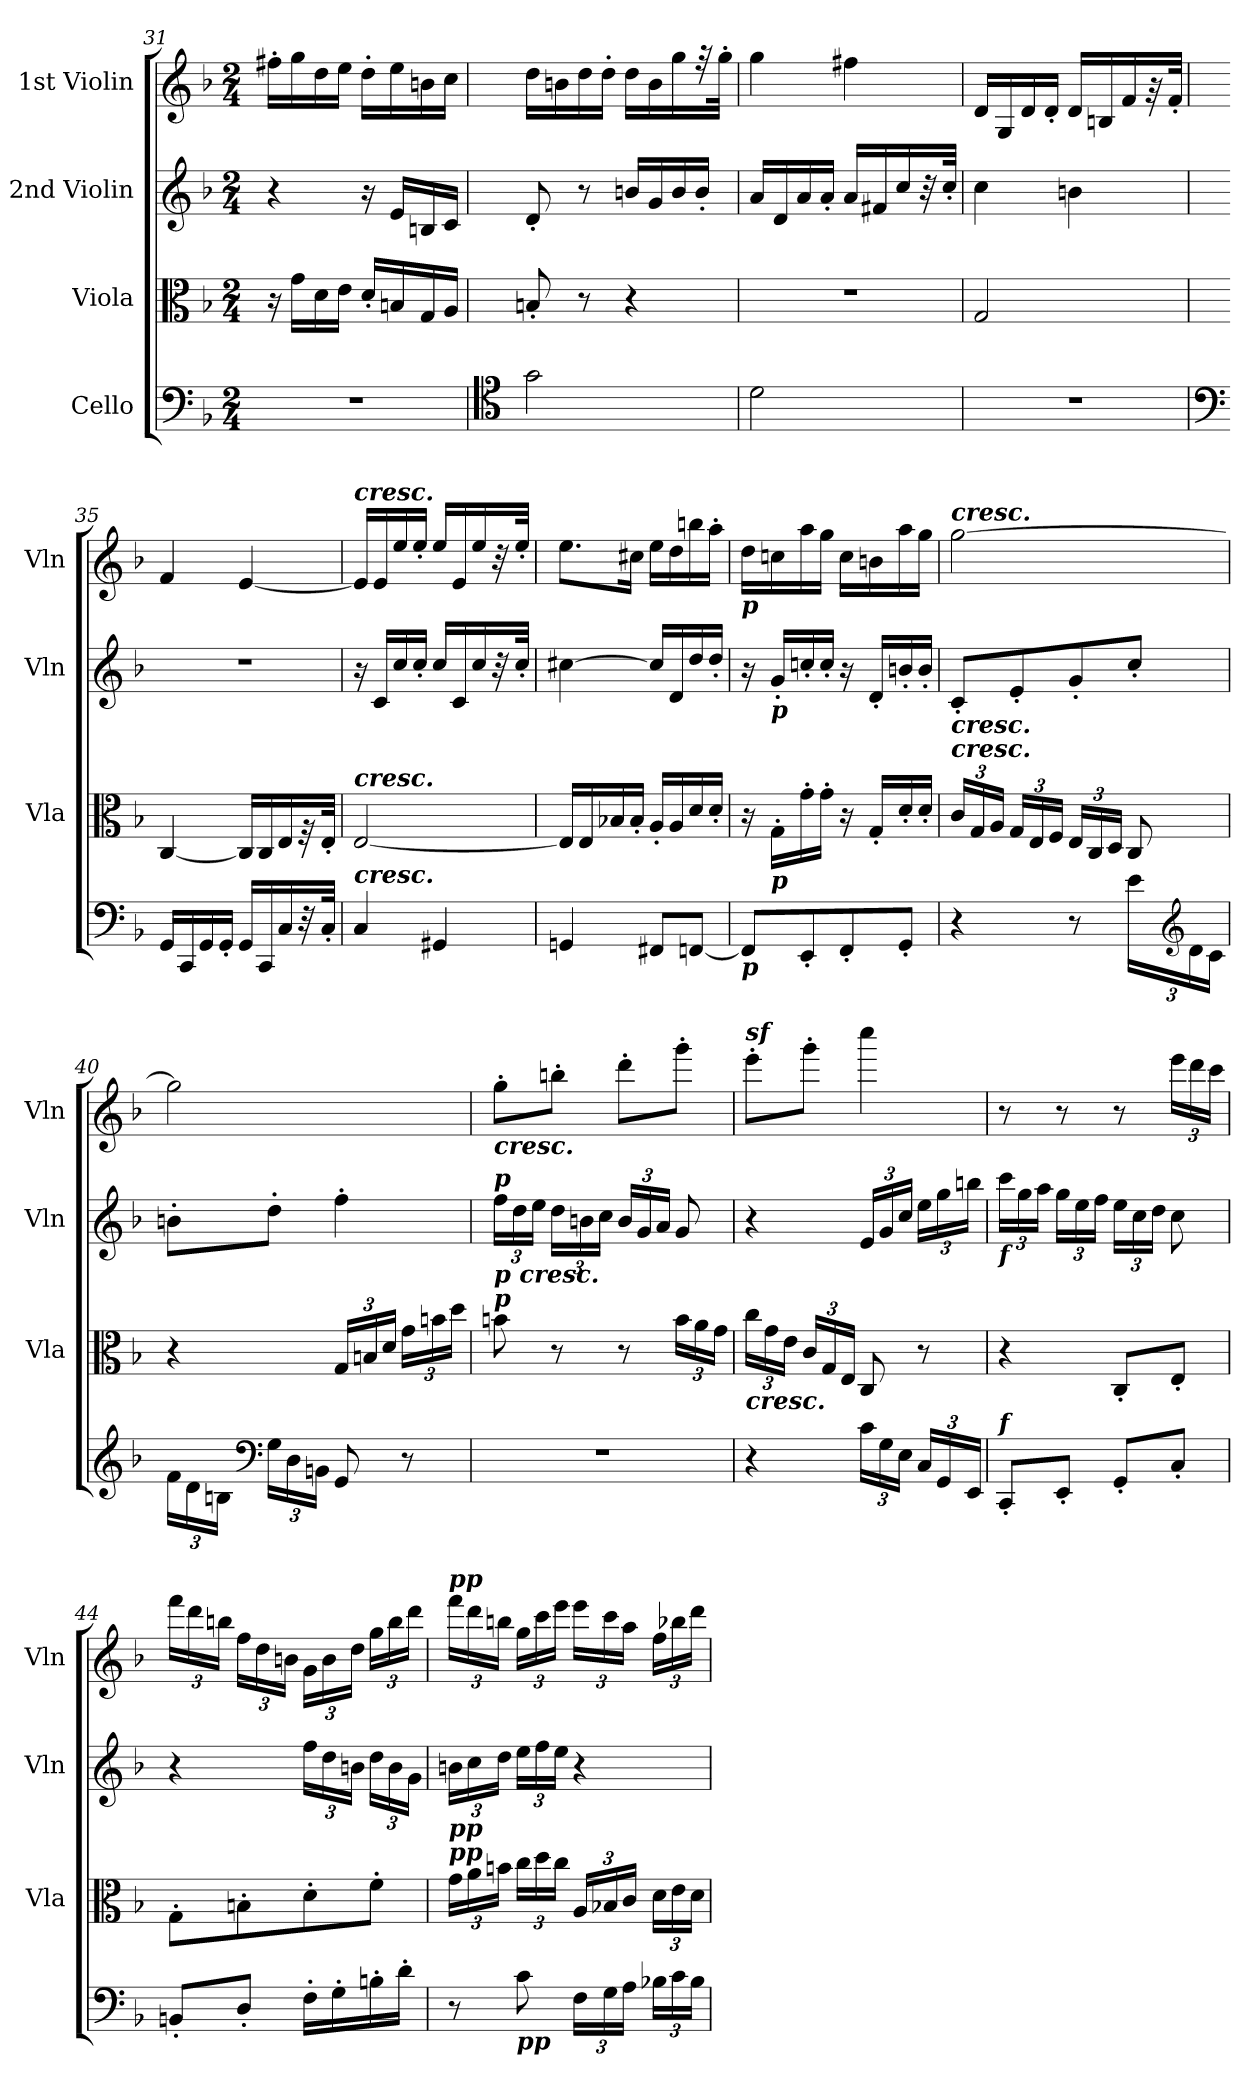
**kern	**kern	**kern	**kern
*part4	*part3	*part2	*part1
*staff4	*staff3	*staff2	*staff1
*I"Cello	*I"Viola	*I"2nd Violin	*I"1st Violin
*	*I'Vla	*I'Vln	*I'Vln
*clefF4	*clefC3	*clefG2	*clefG2
*k[b-]	*k[b-]	*k[b-]	*k[b-]
*F:	*F:	*F:	*F:
*M2/4	*M2/4	*M2/4	*M2/4
=31	=31	=31	=31
2r	16r	4r	16ff#X'\LL
.	16g\LL	.	16gg\
.	16d\	.	16dd\
.	16e\JJ	.	16ee\JJ
.	16d'/LL	16r	16dd'\LL
.	16Bn/	16e/LL	16ee\
.	16G/	16Bn/	16bn\
.	16A/JJ	16c/JJ	16cc\JJ
=32	=32	=32	=32
*clefC4	*	*	*
2g\	8Bn'/	8d'/	16dd\LL
.	.	.	16bn\
.	8r	8r	16dd\
.	.	.	16dd'\JJ
.	4r	16bn/LL	16dd\LL
.	.	16g/	16b\
.	.	16b/	16gg\
.	.	16b'/JJ	32r
.	.	.	32gg'\JJk
=33	=33	=33	=33
2d\	2r	16a/LL	4gg\
.	.	16d/	.
.	.	16a/	.
.	.	16a'/JJ	.
.	.	16a/LL	4ff#X\
.	.	16f#X/	.
.	.	16cc/	.
.	.	32r	.
.	.	32cc'/JJk	.
=34	=34	=34	=34
2r	2G/	4cc\	16d/LL
.	.	.	16G/
.	.	.	16d/
.	.	.	16d'/JJ
.	.	4bn\	16d/LL
.	.	.	16Bn/
.	.	.	16f/
.	.	.	32r
.	.	.	32f'/JJk
=35	=35	=35	=35
*clefF4	*	*	*
16GG/LL	[4C/	2r	4f/
16CC/	.	.	.
16GG/	.	.	.
16GG'/JJ	.	.	.
16GG/LL	16C/LL]	.	[4e/
16CC/	16C/	.	.
16C/	16E/	.	.
32r	32r	.	.
32C'/JJk	32E'/JJk	.	.
=36	=36	=36	=36
!	!	!	!LO:TX:a:Bi:t=cresc.
!	!LO:TX:a:Bi:t=cresc.	!	!
!LO:TX:a:Bi:t=cresc.	!	!	!
4C/	[2E/	16r	16e/LL]
.	.	16c/LL	16e/
.	.	16cc/	16ee/
.	.	16cc'/JJ	16ee'/JJ
4GG#X/	.	16cc/LL	16ee/LL
.	.	16c/	16e/
.	.	16cc/	16ee/
.	.	32r	32r
.	.	32cc'/JJk	32ee'/JJk
=37	=37	=37	=37
4GGn/	16E/LL]	[4cc#X\	8.ee\L
.	16E/	.	.
.	16B-X/	.	.
.	16B-'/JJ	.	16cc#X\Jk
8FF#X/L	16A'/LL	16cc#/LL]	16ee\LL
.	16A/	16d/	16dd\
[8FFn/J	16d/	16dd/	16bbn\
.	16d'/JJ	16dd'/JJ	16aa'\JJ
=38	=38	=38	=38
!	!	!	!LO:TX:b:Bi:t=p
!LO:TX:b:Bi:t=p	!	!	!
8FF/L]	16r	16r	16dd\LL
!	!	!LO:TX:b:Bi:t=p	!
!	!LO:TX:b:Bi:t=p	!	!
.	16G'\LL	16g'/LL	16ccn\
8EE'/	16g'\	16ccn'/	16aa\
.	16g'\JJ	16cc'/JJ	16gg\JJ
8FF'/	16r	16r	16cc\LL
.	16G'/LL	16d'/LL	16bn\
8GG'/J	16d'/	16bn'/	16aa\
.	16d'/JJ	16b'/JJ	16gg\JJ
=39	=39	=39	=39
*	*Xbrackettup	*	*
!	!	!	!LO:TX:a:Bi:t=cresc.
!	!LO:TX:a:Bi:t=cresc.	!	!
!	!LO:TX:a:Bi:t=cresc.	!	!
4r	24c/LL	8c'/L	[2gg\
.	24G/	.	.
.	24A/JJ	.	.
.	24G/LL	8e'/	.
.	24E/	.	.
.	24F/JJ	.	.
8r	24E/LL	8g'/	.
.	24C/	.	.
.	24D/JJ	.	.
*Xbrackettup	*	*	*
24e\LL	8C/	8cc'/J	.
*clefG2	*	*	*
24d\	.	.	.
24c\JJ	.	.	.
=40	=40	=40	=40
24f\LL	4r	8bn'\L	2gg\]
24d\	.	.	.
24Bn\JJ	.	.	.
*clefF4	*	*	*
24G\LL	.	8dd'\J	.
24D\	.	.	.
24BBn\JJ	.	.	.
8GG/	24G/LL	4ff'\	.
.	24Bn/	.	.
.	24d/JJ	.	.
8r	24g\LL	.	.
.	24bn\	.	.
.	24dd\JJ	.	.
=41	=41	=41	=41
*	*	*Xbrackettup	*
!	!	!	!LO:TX:b:Bi:t=cresc.
!	!	!LO:TX:b:Bi:t=p cresc.	!
!	!	!LO:TX:a:Bi:t=p	!
!	!LO:TX:a:Bi:t=p	!	!
2r	8bn\	24ff\LL	8gg'\L
.	.	24dd\	.
.	.	24ee\JJ	.
.	8r	24dd\LL	8bbn'\J
.	.	24bn\	.
.	.	24cc\JJ	.
.	8r	24b/LL	8ddd'\L
.	.	24g/	.
.	.	24a/JJ	.
.	24b\LL	8g/	8ggg'\J
.	24a\	.	.
.	24g\JJ	.	.
=42	=42	=42	=42
!	!	!	!LO:TX:a:Bi:t=sf
!	!LO:TX:b:Bi:t=cresc.	!	!
4r	24cc\LL	4r	8eee'\L
.	24g\	.	.
.	24e\JJ	.	.
.	24c/LL	.	8ggg'\J
.	24G/	.	.
.	24E/JJ	.	.
24c\LL	8C/	24e/LL	4cccc\
24G\	.	24g/	.
24E\JJ	.	24cc/JJ	.
24C/LL	8r	24ee\LL	.
24GG/	.	24gg\	.
24EE/JJ	.	24bbn\JJ	.
=43	=43	=43	=43
!	!	!LO:TX:b:Bi:t=f	!
!LO:TX:a:Bi:t=f	!	!	!
8CC'/L	4r	24ccc\LL	8r
.	.	24gg\	.
.	.	24aa\JJ	.
8EE'/J	.	24gg\LL	8r
.	.	24ee\	.
.	.	24ff\JJ	.
8GG'/L	8C'/L	24ee\LL	8r
.	.	24cc\	.
.	.	24dd\JJ	.
*	*	*	*Xbrackettup
8C'/J	8E'/J	8cc\	24eee\LL
.	.	.	24ddd\
.	.	.	24ccc\JJ
=44	=44	=44	=44
8BBn'/L	8G'\L	4r	24fff\LL
.	.	.	24ddd\
.	.	.	24bbn\JJ
8D'/J	8Bn'\	.	24ff\LL
.	.	.	24dd\
.	.	.	24bn\JJ
16F'\LL	8d'\	24ff\LL	24g\LL
.	.	24dd\	24b\
16G'\	.	.	.
.	.	24bn\JJ	24dd\JJ
16Bn'\	8f'\J	24dd\LL	24gg\LL
.	.	24b\	24bb\
16d'\JJ	.	.	.
.	.	24g\JJ	24ddd\JJ
=45	=45	=45	=45
!	!	!	!LO:TX:a:Bi:t=pp
!	!	!LO:TX:b:Bi:t=pp	!
!	!LO:TX:a:Bi:t=pp	!	!
8r	24g\LL	24bn\LL	24fff\LL
.	24a\	24cc\	24ddd\
.	24bn\JJ	24dd\JJ	24bbn\JJ
!LO:TX:b:Bi:t=pp	!	!	!
8c\	24cc\LL	24ee\LL	24gg\LL
.	24dd\	24ff\	24ccc\
.	24cc\JJ	24ee\JJ	24eee\JJ
24F\LL	24A/LL	4r	24eee\LL
24G\	24B-X/	.	24ccc\
24A\JJ	24c/JJ	.	24aa\JJ
24B-X\LL	24d\LL	.	24ff\LL
24c\	24e\	.	24bb-X\
24B-\JJ	24d\JJ	.	24ddd\JJ
=	=	=	=
*-	*-	*-	*-
